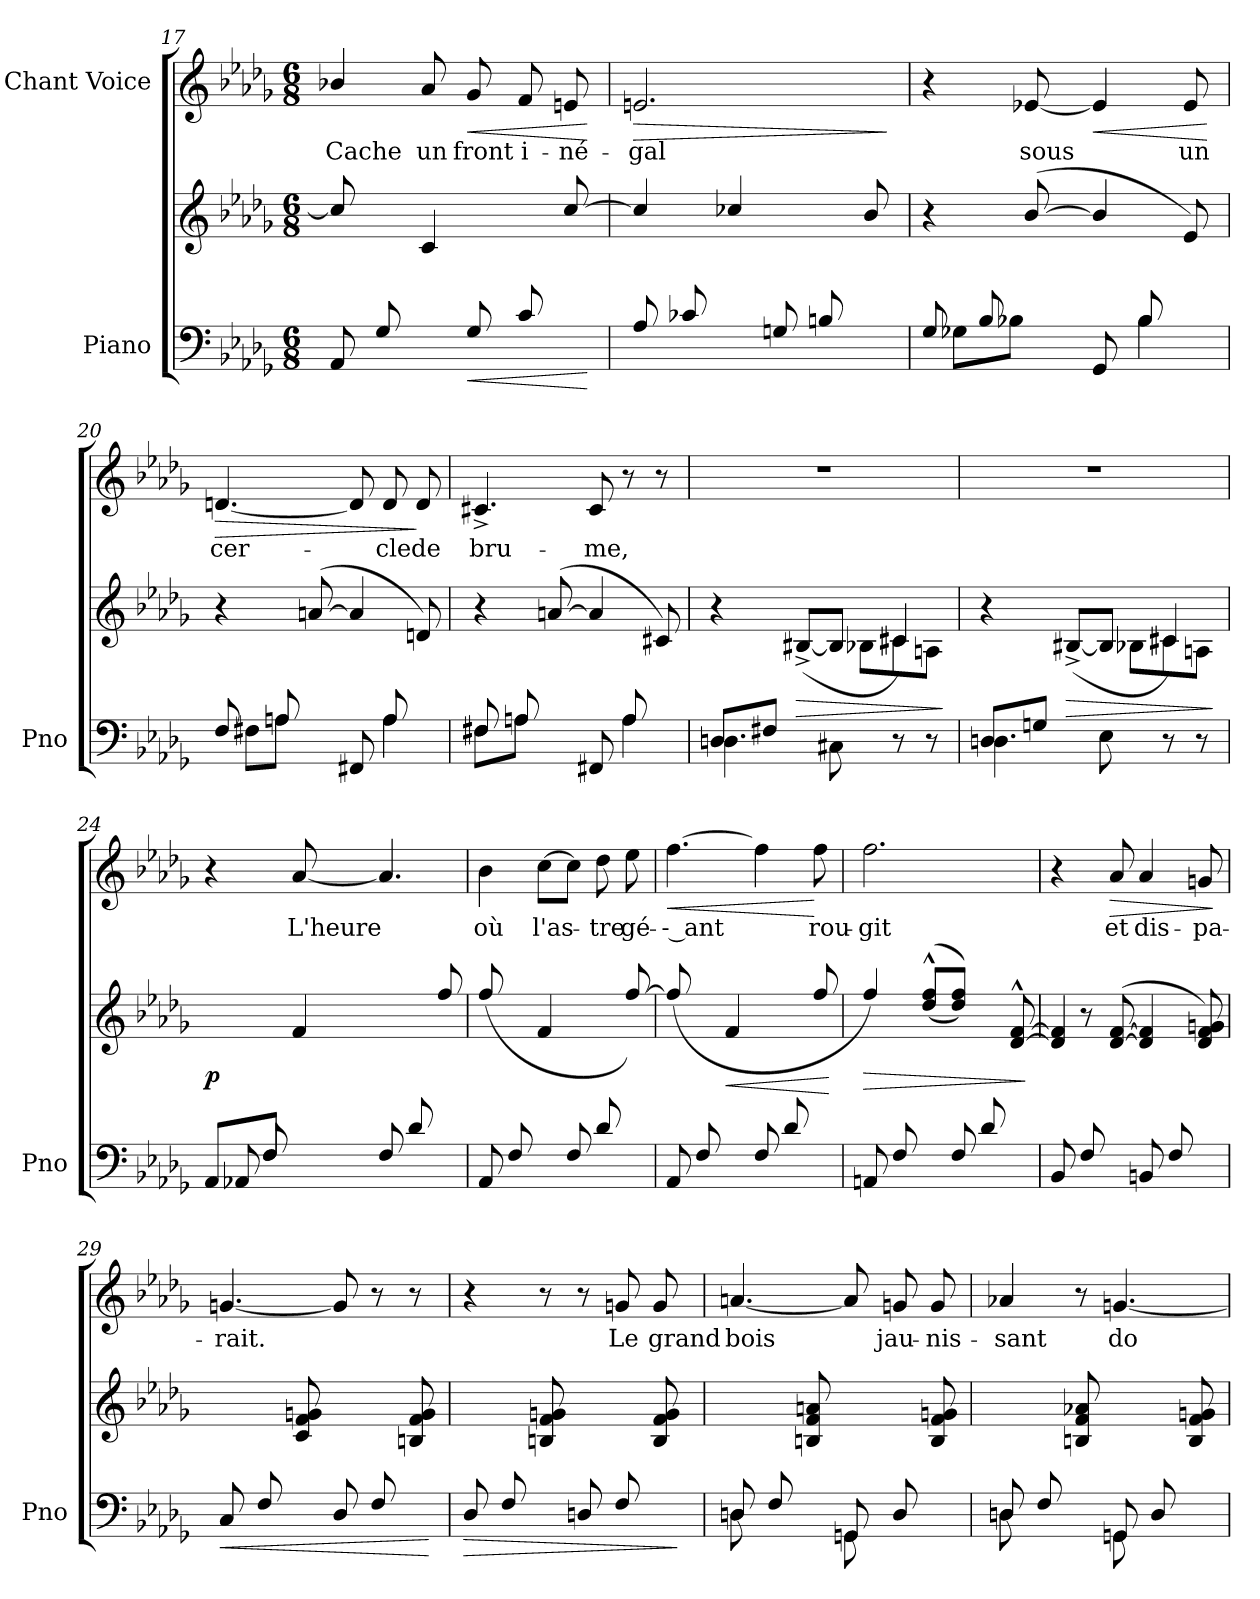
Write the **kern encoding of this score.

**kern	**kern	**dynam	**kern	**text	**dynam
*part2	*part2	*part2	*part1	*part1	*part1
*staff3	*staff2	*staff2/3	*staff1	*staff1	*staff1
*I"Piano	*	*	*I"Chant Voice	*	*
*I'Pno	*	*	*	*	*
!!LO:PB:g=z
*clefF4	*clefG2	*	*clefG2	*	*
*k[b-e-a-d-g-]	*k[b-e-a-d-g-]	*	*k[b-e-a-d-g-]	*	*
*M6/8	*M6/8	*	*M6/8	*	*
=17	=17	=17	=17	=17	=17
*	*^	*	*	*	*
!	!	!	!	!	!LO:LY:b	!
(<8AA-/L	8cc/]	4ryy	.	4b-X/	Cache	.
8G-/	8ryy	.	.	.	.	.
!	!	!	!	!	!LO:LY:b	!
8ryy	4c/	8c\J	.	8a-/	un	.
!	!	!	!LO:HP:b=2	!	!LO:LY:b	!LO:HP:b
8G-/L	.	4ryy	<	8g-/	front	<
!	!	!	!	!	!LO:LY:b	!
8c/	8ryy	.	.	8f/	i-	.
!	!	!	!	!	!LO:LY:b	!
8ryy	(>[>8cc/L	8cc\J)	.	8en/	-né-	.
*	*v	*v	*	*	*	*
.	.	[	.	.	[
=18	=18	=18	=18	=18	=18
*	*^	*	*	*	*
!	!	!	!	!	!LO:LY:b	!LO:HP:b
(<8A-/L	8cc/J]	4ryy	.	2.en/	-gal	>
8c-X/	8ryy	.	.	.	.	.
8ryy	4cc-X/	8cc-\J	.	.	.	.
8Gn/L	.	4ryy	.	.	.	.
8Bn/	8ryy	.	.	.	.	.
8ryy	8b-/)	8en\J)	.	.	.	.
*	*v	*v	*	*	*	*
.	.	.	.	.	]
=19	=19	=19	=19	=19	=19
*^	*^	*	*	*	*
(<8G-/L	8G-X\L	4r	4ryy	.	4r	.	.
8B-/	8B-X\J	.	.	.	.	.	.
!	!	!	!	!	!	!LO:LY:b	!
8ryy	4ryy	(>[>8b-/	8b-\J	.	[8e-X/	sous	.
!	!	!	!	!	!	!	!LO:HP:b
8GG-/L	.	4b-/]	4ryy	.	4e-/]	.	<
8B-/	4B-\	.	.	.	.	.	.
!	!	!	!	!	!	!LO:LY:b	!
8ryy	.	8e-/)	8e-\J)	.	8e-/	un	.
*v	*v	*	*	*	*	*	*
*	*v	*v	*	*	*	*
.	.	.	.	.	[
=20	=20	=20	=20	=20	=20
*^	*^	*	*	*	*
!	!	!	!	!	!	!LO:LY:b	!LO:HP:b
(<8F/L	8F#X\L	4r	4ryy	.	[4.dn/	cer-	>
8An/	8A\J	.	.	.	.	.	.
8ryy	4ryy	(>[>8an/	8a\J	.	.	.	.
8FF#X/L	.	4a/]	4ryy	.	8d/]	.	.
!	!	!	!	!	!	!LO:LY:b	!
8A/	4A\	.	.	.	8d/	-cle	.
!	!	!	!	!	!	!LO:LY:b	!
8ryy	.	8dn/)	8d\J)	.	8d/	de	]
!!LO:LB:g=z
=21	=21	=21	=21	=21	=21	=21	=21
!	!	!	!	!	!	!LO:LY:b	!
(<8F#X/L	8F#\L	4r	4ryy	.	4.c#X^>/	bru-	.
8An/	8A\J	.	.	.	.	.	.
8ryy	4ryy	(>[>8an/	8a\J	.	.	.	.
!	!	!	!	!	!	!LO:LY:b	!
8FF#X/L	.	4a/]	4ryy	.	8c#/	-me,	.
8A/	4A\	.	.	.	8r	.	.
8ryy	.	8c#X/)	8c#\J)	.	8r	.	.
=22	=22	=22	=22	=22	=22	=22	=22
8Dn/L	4.D\	4r	4.ryy	.	2.r	.	.
8F#X/J	.	.	.	.	.	.	.
!	!	!	!	!LO:HP:b	!	!	!
8ryy	.	(>[<8B#X^</L	.	>	.	.	.
4.ryy	8C#X\	8B#/J]	8B-X\L	.	.	.	.
.	8r	4c#X/)	8c#\	.	.	.	.
.	8r	.	8An\J	.	.	.	.
*v	*v	*	*	*	*	*	*
*	*v	*v	*	*	*	*
.	.	]	.	.	.
=23	=23	=23	=23	=23	=23
*^	*^	*	*	*	*
8Dn/L	4.D\	4r	4.ryy	.	2.r	.	.
8Gn/J	.	.	.	.	.	.	.
!	!	!	!	!LO:HP:b	!	!	!
8ryy	.	(>[<8B#X^</L	.	>	.	.	.
4.ryy	8E-\	8B#/J]	8B-X\L	.	.	.	.
.	8r	4c#X/)	8c#\	.	.	.	.
.	8r	.	8An\J	.	.	.	.
*v	*v	*	*	*	*	*	*
*	*v	*v	*	*	*	*
.	.	]	.	.	.
=24	=24	=24	=24	=24	=24
*^	*^	*	*	*	*
!	!	!	!	!LO:DY:b	!	!	!
(>8AA-/L	(<8AA-X/L	4ryy	4ryy	p	4r	.	.
8F/J	8F/	.	.	.	.	.	.
!	!	!	!	!	!	!LO:LY:b	!
8ryy	8ryy	4f/	8f\J	.	[8a-/	L'heure	.
4.ryy	8F/L	.	4ryy	.	4.a-/]	.	.
.	8d-/	8ryy	.	.	.	.	.
.	8ryy	(>8ff/	8ff\J)	.	.	.	.
!!LO:LB:g=z
=25	=25	=25	=25	=25	=25	=25	=25
!	!	!	!	!	!	!LO:LY:b	!
*v	*v	*	*	*	*	*	*
(<8AA-/L	(>8ff/))	4ryy	.	4b-\	où	.
8F/	8ryy	.	.	.	.	.
!	!	!	!	!	!LO:LY:b	!
8ryy	4f/	8f\J	.	[8cc\L	l'as-	.
8F/L	.	4ryy	.	8cc\J]	.	.
!	!	!	!	!	!LO:LY:b	!
8d-/	8ryy	.	.	8dd-\	-tre	.
!	!	!	!	!	!LO:LY:b	!
8ryy	[>8ff/	8ff\J)	.	8ee-\	gé-	.
!!LO:LB:g=z
=26	=26	=26	=26	=26	=26	=26
!	!	!	!	!	!LO:LY:b	!LO:HP:b
(<8AA-/L	(>8ff/])	4ryy	.	[4.ff\	-- ant	<
8F/	8ryy	.	.	.	.	.
!	!	!	!LO:HP:b	!	!	!
8ryy	4f/	8f\J	<	.	.	.
8F/L	.	4ryy	.	4ff\]	.	.
8d-/	8ryy	.	.	.	.	.
!	!	!	!	!	!LO:LY:b	!
8ryy	(>8ff/L	8ff\J)	.	8ff\	rou-	[
*	*v	*v	*	*	*	*
.	.	[	.	.	.
=27	=27	=27	=27	=27	=27
!	!	!LO:HP:b	!	!LO:LY:b	!
*	*^	*	*	*	*
(<8AAn/L	8ff/J))	4ryy	>	2.ff\	-git	.
8F/	8ryy	.	.	.	.	.
8ryy	(>(>8dd-/^^ 8ff/^^L	8dd-\J	.	.	.	.
8F/L	8dd-/ 8ff/J))	4ryy	.	.	.	.
8d-/	8ryy	.	.	.	.	.
8ryy	[>8d-/^^ [8f/^^L	8d-\J)	.	.	.	.
*	*v	*v	*	*	*	*
.	.	]	.	.	.
=28	=28	=28	=28	=28	=28
*	*^	*	*	*	*
(<8BB-/L	8d-/] 8f/]J	4ryy	.	4r	.	.
8F/	8r	.	.	.	.	.
!	!	!	!	!	!LO:LY:b	!LO:HP:b
8ryy	(>[8d-/ [8f/	8d-\J	.	8a-/	et	>
!	!	!	!	!	!LO:LY:b	!
8BBn/L	4d-/] 4f/]	4ryy	.	4a-/	dis-	.
8F/	.	.	.	.	.	.
!	!	!	!	!	!LO:LY:b	!
8ryy	8d-/ 8f/ 8gn/)	8d-\J)	.	8gn/	-pa-	.
*	*v	*v	*	*	*	*
.	.	.	.	.	]
=29	=29	=29	=29	=29	=29
!	!	!LO:HP:b=2	!	!LO:LY:b	!
*	*^	*	*	*	*
(<8C/L	(>8ryy	4ryy	<	[4.gn/	-rait.	.
8F/	8ryy	.	.	.	.	.
8ryy	8c/ 8f/ 8gn/	8c\J	.	.	.	.
8D-/L	4ryy	4ryy	.	8g/]	.	.
8F/	.	.	.	8r	.	.
8ryy	8Bn/ 8f/ 8g/)	8B\J)	.	8r	.	.
*	*v	*v	*	*	*	*
.	.	[	.	.	.
=30	=30	=30	=30	=30	=30
!	!	!LO:HP:b=2	!	!	!
*	*^	*	*	*	*
(<8D-/L	(>8ryy	4ryy	>	4r	.	.
8F/	8ryy	.	.	.	.	.
8ryy	8Bn/ 8f/ 8gn/	8B\J	.	8r	.	.
8Dn/L	4ryy	4ryy	.	8r	.	.
!	!	!	!	!	!LO:LY:b	!
8F/	.	.	.	8gn/	Le	.
!	!	!	!	!	!LO:LY:b	!
8ryy	8B/ 8f/ 8g/)	8B\J)	.	8g/	grand	.
*	*v	*v	*	*	*	*
.	.	]	.	.	.
!!LO:PB:g=z
=31	=31	=31	=31	=31	=31
*^	*^	*	*	*	*
!	!	!	!	!	!	!LO:LY:b	!
(<8Dn/L	8D\	(>8ryy	4ryy	.	[4.an/	bois	.
8F/	4ryy	8ryy	.	.	.	.	.
8ryy	.	8Bn/ 8f/ 8an/	8B\J	.	.	.	.
8GGn/L	8GG\	4ryy	4ryy	.	8a/]	.	.
!	!	!	!	!	!	!LO:LY:b	!
8D/	8ryy	.	.	.	8gn/	jau-	.
!	!	!	!	!	!	!LO:LY:b	!
8ryy	8ryy	8B/ 8f/ 8gn/)	8B\J)	.	8g/	-nis-	.
=32	=32	=32	=32	=32	=32	=32	=32
!	!	!	!	!	!	!LO:LY:b	!
(<8Dn/L	8D\	(>8ryy	4ryy	.	4a-X/	-sant	.
8F/	4ryy	8ryy	.	.	.	.	.
8ryy	.	8Bn/ 8f/ 8a-X/	8B\J	.	8r	.	.
!	!	!	!	!	!	!LO:LY:b	!
8GGn/L	8GG\	4ryy	4ryy	.	[4.gn/	do-	.
8D/	8ryy	.	.	.	.	.	.
8ryy	8ryy	8B/ 8f/ 8gn/)	8B\J)	.	.	.	.
*v	*v	*	*	*	*	*	*
*	*v	*v	*	*	*	*
=	=	=	=	=	=
*-	*-	*-	*-	*-	*-
